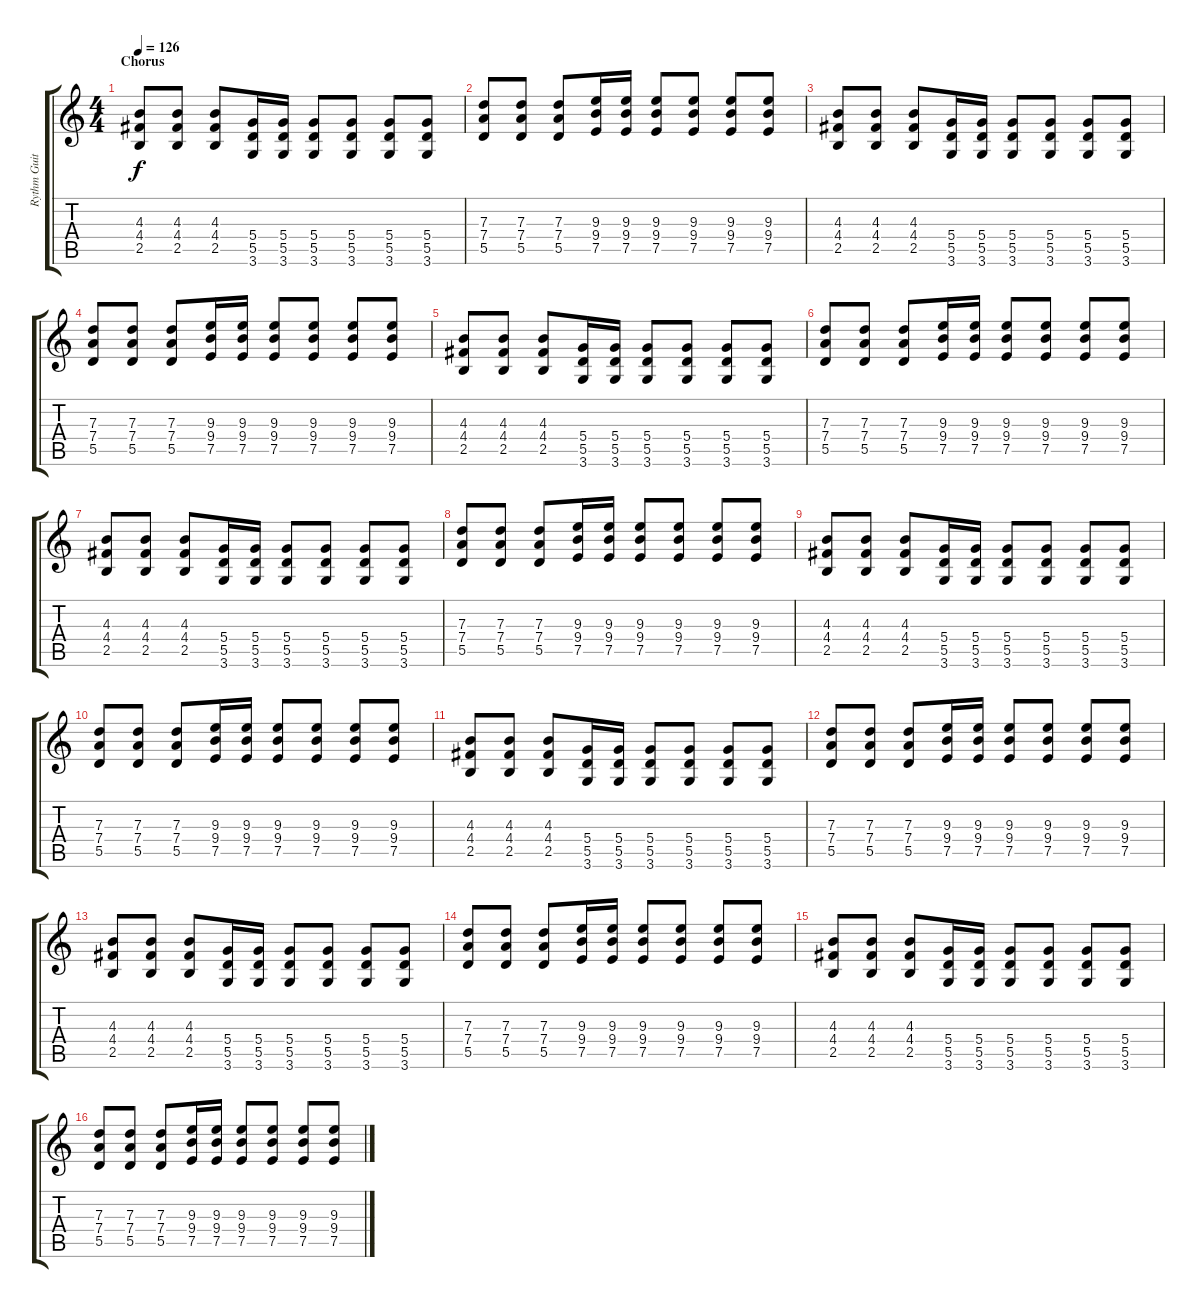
\track ("Rythm Guitar" "Rythm Guit") {instrument distortionguitar}
\staff {score tabs}
\tuning (E4 B3 G3 D3 A2 E2) {hide}
\ts (4 4)
\section ("" "Chorus")
\tempo 126
\clef g2
\ks c
(4.3 4.4 2.5).8{dy f} (4.3 4.4 2.5).8 (4.3 4.4 2.5).8 (5.4 5.5 3.6).16 (5.4 5.5 3.6).16 (5.4 5.5 3.6).8 (5.4 5.5 3.6).8 (5.4 5.5 3.6).8 (5.4 5.5 3.6).8 |
(7.3 7.4 5.5).8 (7.3 7.4 5.5).8 (7.3 7.4 5.5).8 (9.3 9.4 7.5).16 (9.3 9.4 7.5).16 (9.3 9.4 7.5).8 (9.3 9.4 7.5).8 (9.3 9.4 7.5).8 (9.3 9.4 7.5).8 |
(4.3 4.4 2.5).8 (4.3 4.4 2.5).8 (4.3 4.4 2.5).8 (5.4 5.5 3.6).16 (5.4 5.5 3.6).16 (5.4 5.5 3.6).8 (5.4 5.5 3.6).8 (5.4 5.5 3.6).8 (5.4 5.5 3.6).8 |
(7.3 7.4 5.5).8 (7.3 7.4 5.5).8 (7.3 7.4 5.5).8 (9.3 9.4 7.5).16 (9.3 9.4 7.5).16 (9.3 9.4 7.5).8 (9.3 9.4 7.5).8 (9.3 9.4 7.5).8 (9.3 9.4 7.5).8 |
(4.3 4.4 2.5).8 (4.3 4.4 2.5).8 (4.3 4.4 2.5).8 (5.4 5.5 3.6).16 (5.4 5.5 3.6).16 (5.4 5.5 3.6).8 (5.4 5.5 3.6).8 (5.4 5.5 3.6).8 (5.4 5.5 3.6).8 |
(7.3 7.4 5.5).8 (7.3 7.4 5.5).8 (7.3 7.4 5.5).8 (9.3 9.4 7.5).16 (9.3 9.4 7.5).16 (9.3 9.4 7.5).8 (9.3 9.4 7.5).8 (9.3 9.4 7.5).8 (9.3 9.4 7.5).8 |
(4.3 4.4 2.5).8 (4.3 4.4 2.5).8 (4.3 4.4 2.5).8 (5.4 5.5 3.6).16 (5.4 5.5 3.6).16 (5.4 5.5 3.6).8 (5.4 5.5 3.6).8 (5.4 5.5 3.6).8 (5.4 5.5 3.6).8 |
(7.3 7.4 5.5).8 (7.3 7.4 5.5).8 (7.3 7.4 5.5).8 (9.3 9.4 7.5).16 (9.3 9.4 7.5).16 (9.3 9.4 7.5).8 (9.3 9.4 7.5).8 (9.3 9.4 7.5).8 (9.3 9.4 7.5).8 |
(4.3 4.4 2.5).8 (4.3 4.4 2.5).8 (4.3 4.4 2.5).8 (5.4 5.5 3.6).16 (5.4 5.5 3.6).16 (5.4 5.5 3.6).8 (5.4 5.5 3.6).8 (5.4 5.5 3.6).8 (5.4 5.5 3.6).8 |
(7.3 7.4 5.5).8 (7.3 7.4 5.5).8 (7.3 7.4 5.5).8 (9.3 9.4 7.5).16 (9.3 9.4 7.5).16 (9.3 9.4 7.5).8 (9.3 9.4 7.5).8 (9.3 9.4 7.5).8 (9.3 9.4 7.5).8 |
(4.3 4.4 2.5).8 (4.3 4.4 2.5).8 (4.3 4.4 2.5).8 (5.4 5.5 3.6).16 (5.4 5.5 3.6).16 (5.4 5.5 3.6).8 (5.4 5.5 3.6).8 (5.4 5.5 3.6).8 (5.4 5.5 3.6).8 |
(7.3 7.4 5.5).8 (7.3 7.4 5.5).8 (7.3 7.4 5.5).8 (9.3 9.4 7.5).16 (9.3 9.4 7.5).16 (9.3 9.4 7.5).8 (9.3 9.4 7.5).8 (9.3 9.4 7.5).8 (9.3 9.4 7.5).8 |
(4.3 4.4 2.5).8 (4.3 4.4 2.5).8 (4.3 4.4 2.5).8 (5.4 5.5 3.6).16 (5.4 5.5 3.6).16 (5.4 5.5 3.6).8 (5.4 5.5 3.6).8 (5.4 5.5 3.6).8 (5.4 5.5 3.6).8 |
(7.3 7.4 5.5).8 (7.3 7.4 5.5).8 (7.3 7.4 5.5).8 (9.3 9.4 7.5).16 (9.3 9.4 7.5).16 (9.3 9.4 7.5).8 (9.3 9.4 7.5).8 (9.3 9.4 7.5).8 (9.3 9.4 7.5).8 |
(4.3 4.4 2.5).8 (4.3 4.4 2.5).8 (4.3 4.4 2.5).8 (5.4 5.5 3.6).16 (5.4 5.5 3.6).16 (5.4 5.5 3.6).8 (5.4 5.5 3.6).8 (5.4 5.5 3.6).8 (5.4 5.5 3.6).8 |
(7.3 7.4 5.5).8 (7.3 7.4 5.5).8 (7.3 7.4 5.5).8 (9.3 9.4 7.5).16 (9.3 9.4 7.5).16 (9.3 9.4 7.5).8 (9.3 9.4 7.5).8 (9.3 9.4 7.5).8 (9.3 9.4 7.5).8
